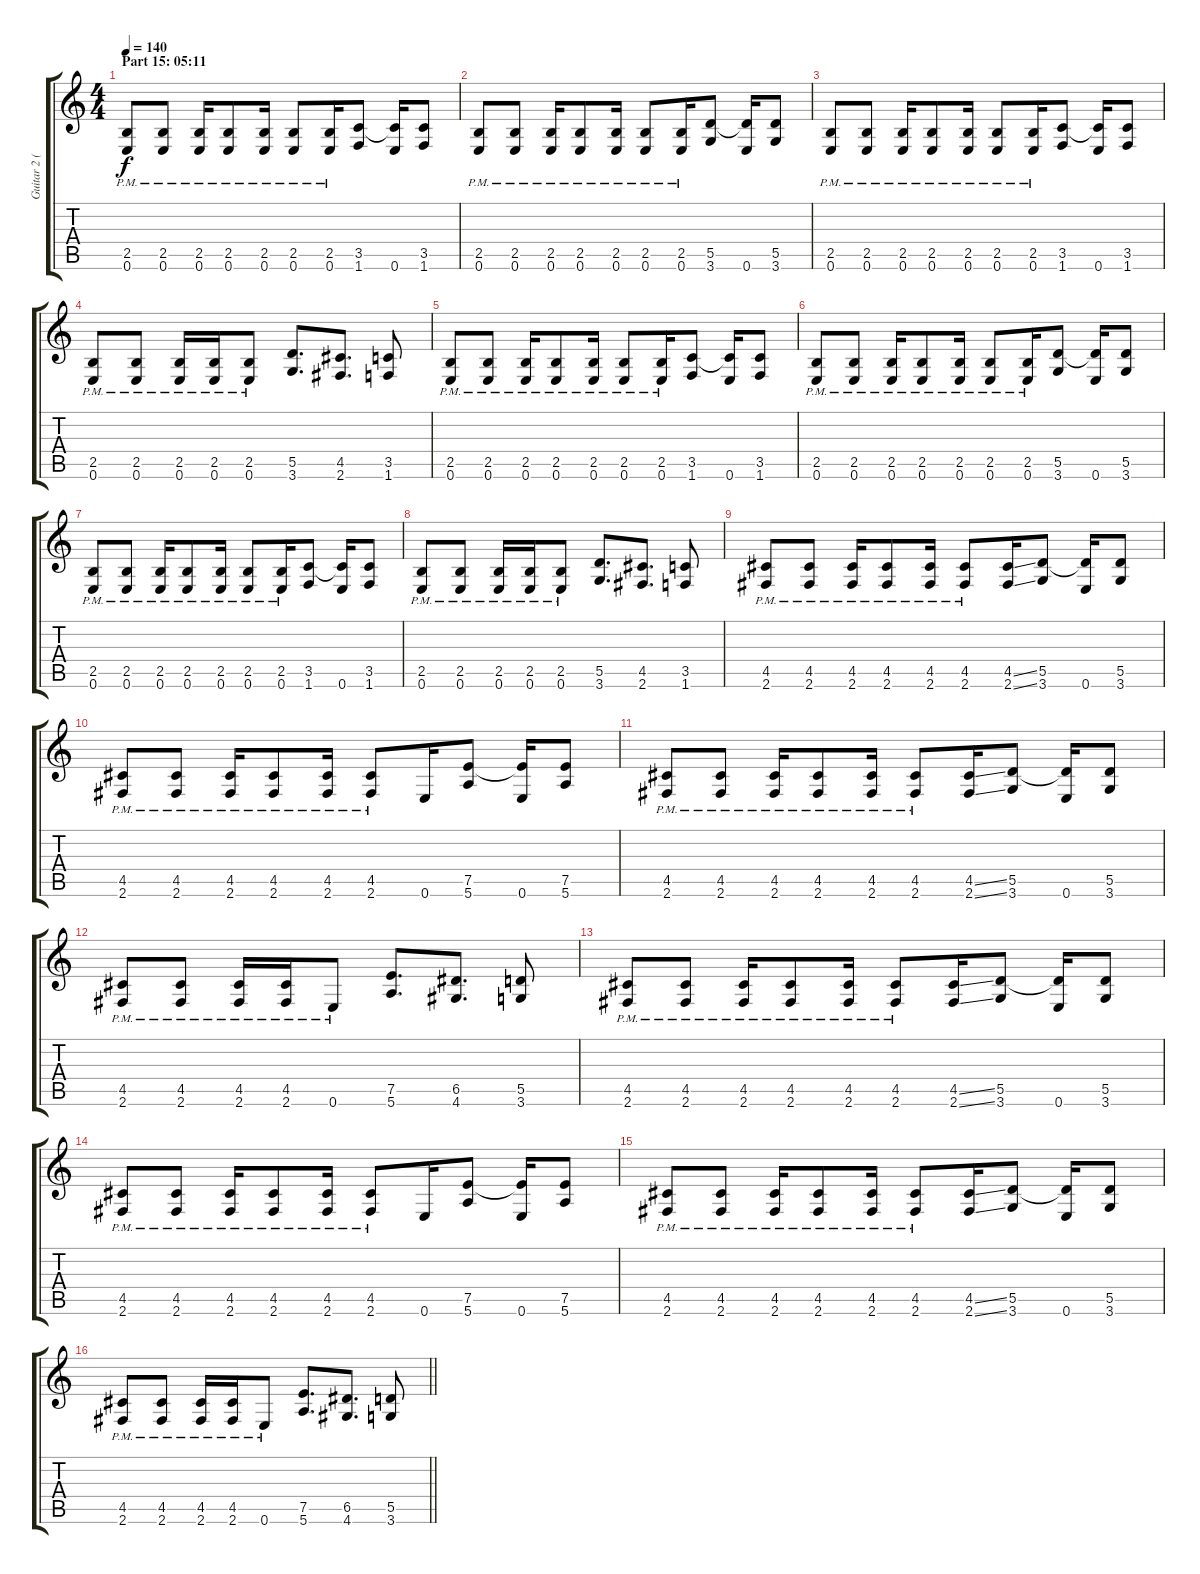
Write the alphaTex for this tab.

\track ("Guitar 2 (Distortion)" "Guitar 2 (") {instrument distortionguitar}
\staff {score tabs}
\tuning (E4 B3 G3 D3 A2 E2) {hide}
\ts (4 4)
\section ("" "Part 15: 05:11")
\tempo 140
\clef g2
\ks c
(2.5{pm} 0.6{pm}).8{dy f} (2.5{pm} 0.6{pm}).8 (2.5{pm} 0.6{pm}).16 (2.5{pm} 0.6{pm}).8 (2.5{pm} 0.6{pm}).16 (2.5{pm} 0.6{pm}).8 (2.5{pm} 0.6{pm}).16 (3.5 1.6).8 (3.5{t} 0.6).16 (3.5 1.6).8 |
(2.5{pm} 0.6{pm}).8 (2.5{pm} 0.6{pm}).8 (2.5{pm} 0.6{pm}).16 (2.5{pm} 0.6{pm}).8 (2.5{pm} 0.6{pm}).16 (2.5{pm} 0.6{pm}).8 (2.5{pm} 0.6{pm}).16 (5.5 3.6).8 (5.5{t} 0.6).16 (5.5 3.6).8 |
(2.5{pm} 0.6{pm}).8 (2.5{pm} 0.6{pm}).8 (2.5{pm} 0.6{pm}).16 (2.5{pm} 0.6{pm}).8 (2.5{pm} 0.6{pm}).16 (2.5{pm} 0.6{pm}).8 (2.5{pm} 0.6{pm}).16 (3.5 1.6).8 (3.5{t} 0.6).16 (3.5 1.6).8 |
(2.5{pm} 0.6{pm}).8 (2.5{pm} 0.6{pm}).8 (2.5{pm} 0.6{pm}).16 (2.5{pm} 0.6{pm}).16 (2.5{pm} 0.6{pm}).8 (5.5 3.6).8{d} (4.5 2.6).8{d} (3.5 1.6).8 |
(2.5{pm} 0.6{pm}).8 (2.5{pm} 0.6{pm}).8 (2.5{pm} 0.6{pm}).16 (2.5{pm} 0.6{pm}).8 (2.5{pm} 0.6{pm}).16 (2.5{pm} 0.6{pm}).8 (2.5{pm} 0.6{pm}).16 (3.5 1.6).8 (3.5{t} 0.6).16 (3.5 1.6).8 |
(2.5{pm} 0.6{pm}).8 (2.5{pm} 0.6{pm}).8 (2.5{pm} 0.6{pm}).16 (2.5{pm} 0.6{pm}).8 (2.5{pm} 0.6{pm}).16 (2.5{pm} 0.6{pm}).8 (2.5{pm} 0.6{pm}).16 (5.5 3.6).8 (5.5{t} 0.6).16 (5.5 3.6).8 |
(2.5{pm} 0.6{pm}).8 (2.5{pm} 0.6{pm}).8 (2.5{pm} 0.6{pm}).16 (2.5{pm} 0.6{pm}).8 (2.5{pm} 0.6{pm}).16 (2.5{pm} 0.6{pm}).8 (2.5{pm} 0.6{pm}).16 (3.5 1.6).8 (3.5{t} 0.6).16 (3.5 1.6).8 |
(2.5{pm} 0.6{pm}).8 (2.5{pm} 0.6{pm}).8 (2.5{pm} 0.6{pm}).16 (2.5{pm} 0.6{pm}).16 (2.5{pm} 0.6{pm}).8 (5.5 3.6).8{d} (4.5 2.6).8{d} (3.5 1.6).8 |
(4.5{pm} 2.6{pm}).8 (4.5{pm} 2.6{pm}).8 (4.5{pm} 2.6{pm}).16 (4.5{pm} 2.6{pm}).8 (4.5{pm} 2.6{pm}).16 (4.5{pm} 2.6{pm}).8 (4.5{ss} 2.6{ss}).16 (5.5 3.6).8 (5.5{t} 0.6).16 (5.5 3.6).8 |
(4.5{pm} 2.6{pm}).8 (4.5{pm} 2.6{pm}).8 (4.5{pm} 2.6{pm}).16 (4.5{pm} 2.6{pm}).8 (4.5{pm} 2.6{pm}).16 (4.5{pm} 2.6{pm}).8 0.6.16 (7.5 5.6).8 (7.5{t} 0.6).16 (7.5 5.6).8 |
(4.5{pm} 2.6{pm}).8 (4.5{pm} 2.6{pm}).8 (4.5{pm} 2.6{pm}).16 (4.5{pm} 2.6{pm}).8 (4.5{pm} 2.6{pm}).16 (4.5{pm} 2.6{pm}).8 (4.5{ss} 2.6{ss}).16 (5.5 3.6).8 (5.5{t} 0.6).16 (5.5 3.6).8 |
(4.5{pm} 2.6{pm}).8 (4.5{pm} 2.6{pm}).8 (4.5{pm} 2.6{pm}).16 (4.5{pm} 2.6{pm}).16 0.6{pm}.8 (7.5 5.6).8{d} (6.5 4.6).8{d} (5.5 3.6).8 |
(4.5{pm} 2.6{pm}).8 (4.5{pm} 2.6{pm}).8 (4.5{pm} 2.6{pm}).16 (4.5{pm} 2.6{pm}).8 (4.5{pm} 2.6{pm}).16 (4.5{pm} 2.6{pm}).8 (4.5{ss} 2.6{ss}).16 (5.5 3.6).8 (5.5{t} 0.6).16 (5.5 3.6).8 |
(4.5{pm} 2.6{pm}).8 (4.5{pm} 2.6{pm}).8 (4.5{pm} 2.6{pm}).16 (4.5{pm} 2.6{pm}).8 (4.5{pm} 2.6{pm}).16 (4.5{pm} 2.6{pm}).8 0.6.16 (7.5 5.6).8 (7.5{t} 0.6).16 (7.5 5.6).8 |
(4.5{pm} 2.6{pm}).8 (4.5{pm} 2.6{pm}).8 (4.5{pm} 2.6{pm}).16 (4.5{pm} 2.6{pm}).8 (4.5{pm} 2.6{pm}).16 (4.5{pm} 2.6{pm}).8 (4.5{ss} 2.6{ss}).16 (5.5 3.6).8 (5.5{t} 0.6).16 (5.5 3.6).8 |
\barLineRight lightlight
(4.5{pm} 2.6{pm}).8 (4.5{pm} 2.6{pm}).8 (4.5{pm} 2.6{pm}).16 (4.5{pm} 2.6{pm}).16 0.6{pm}.8 (7.5 5.6).8{d} (6.5 4.6).8{d} (5.5 3.6).8
